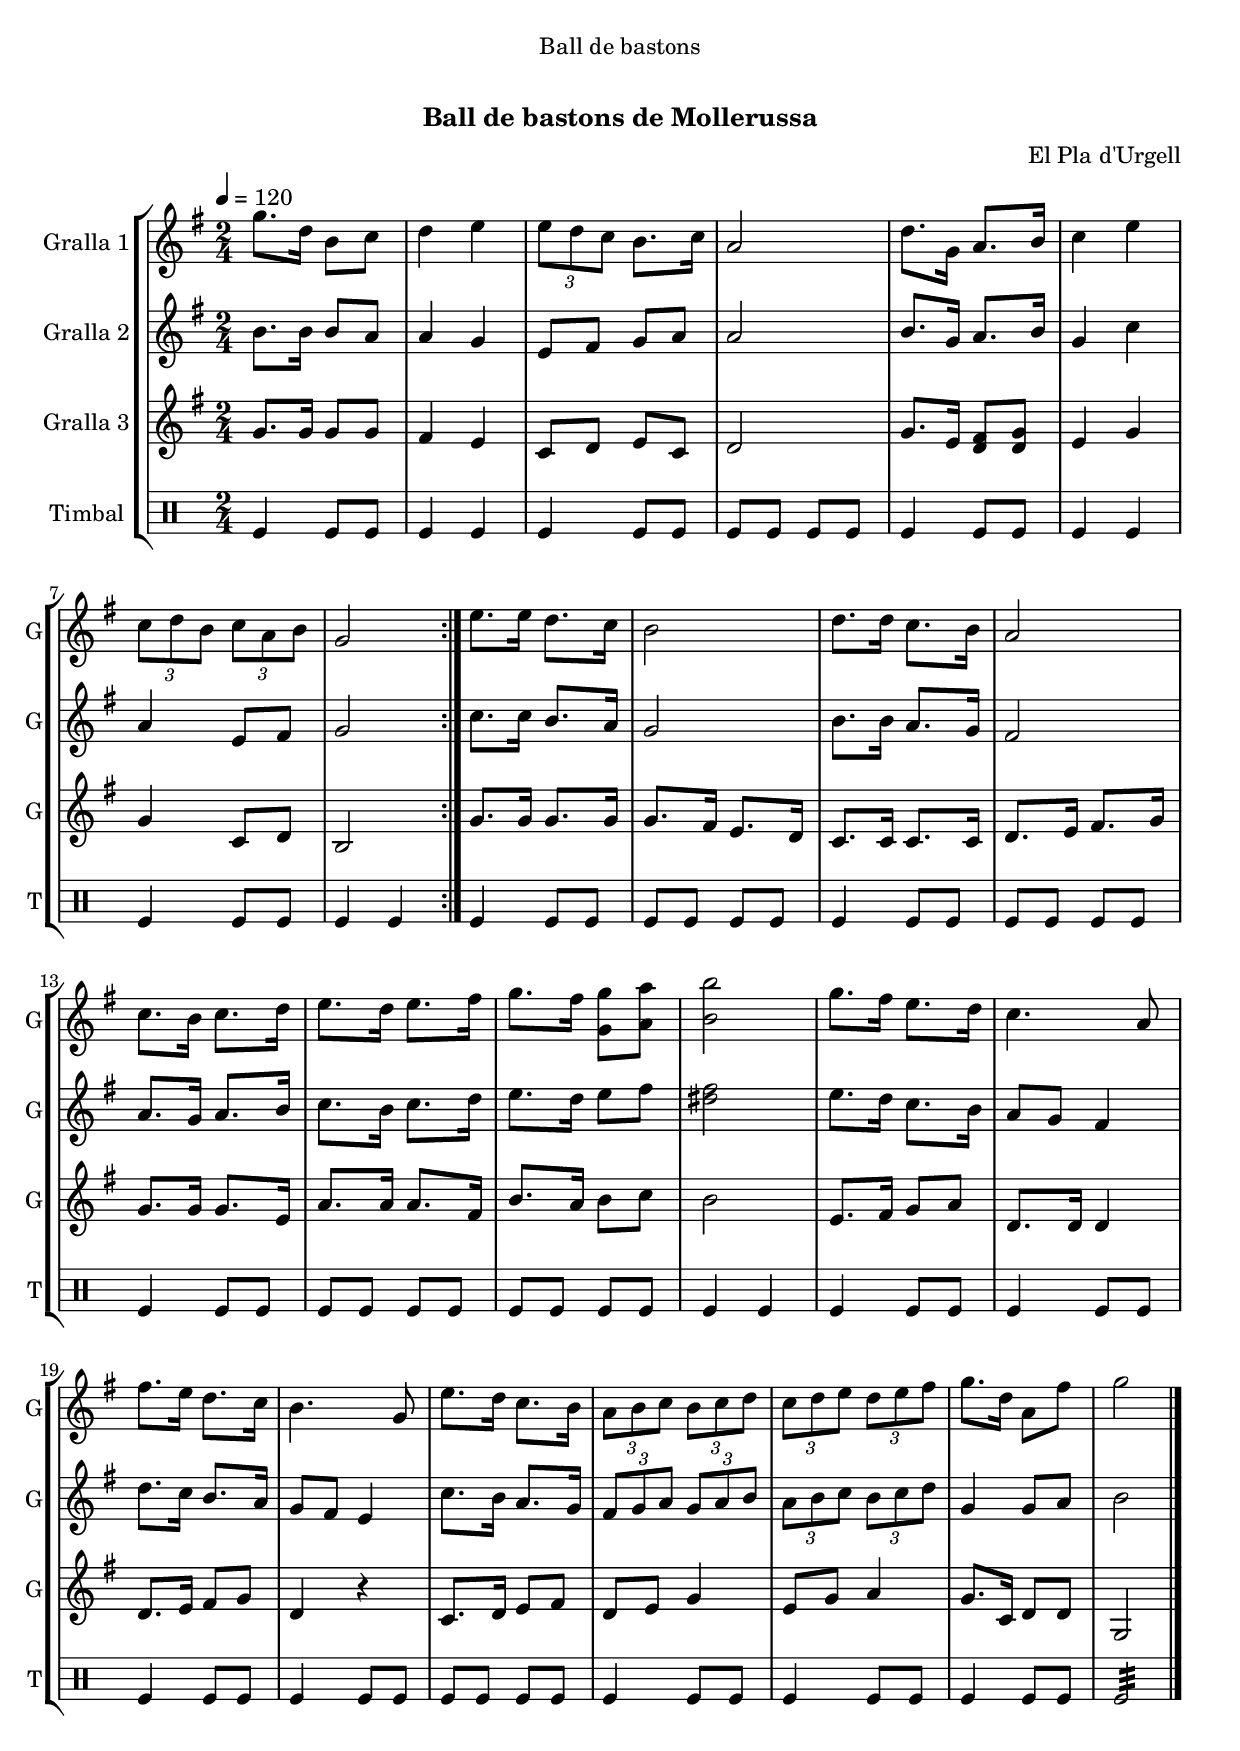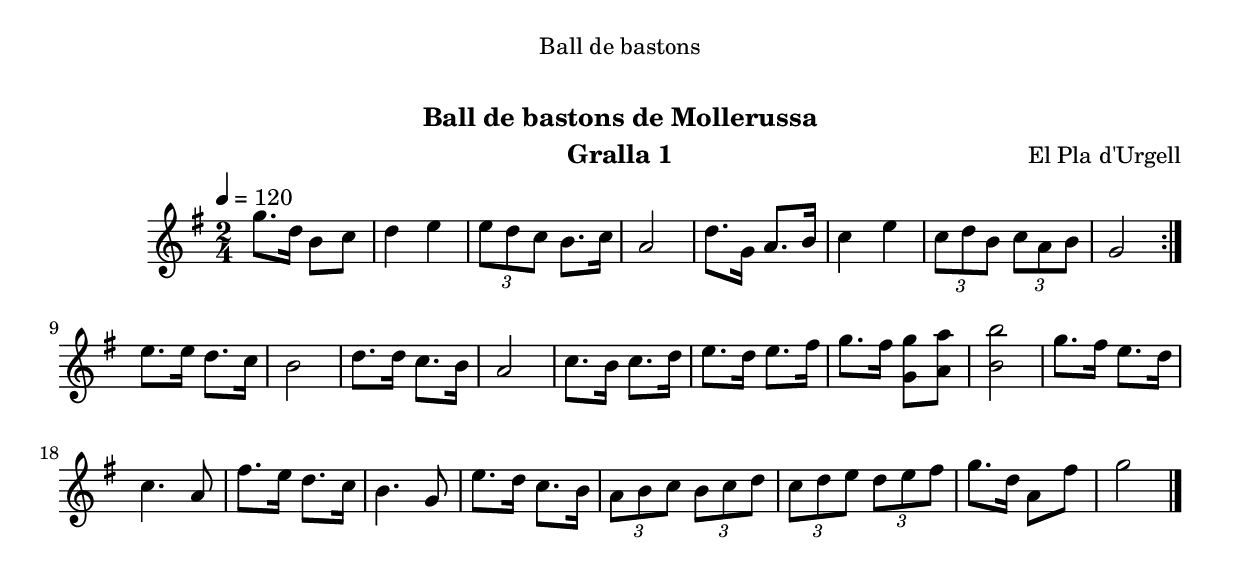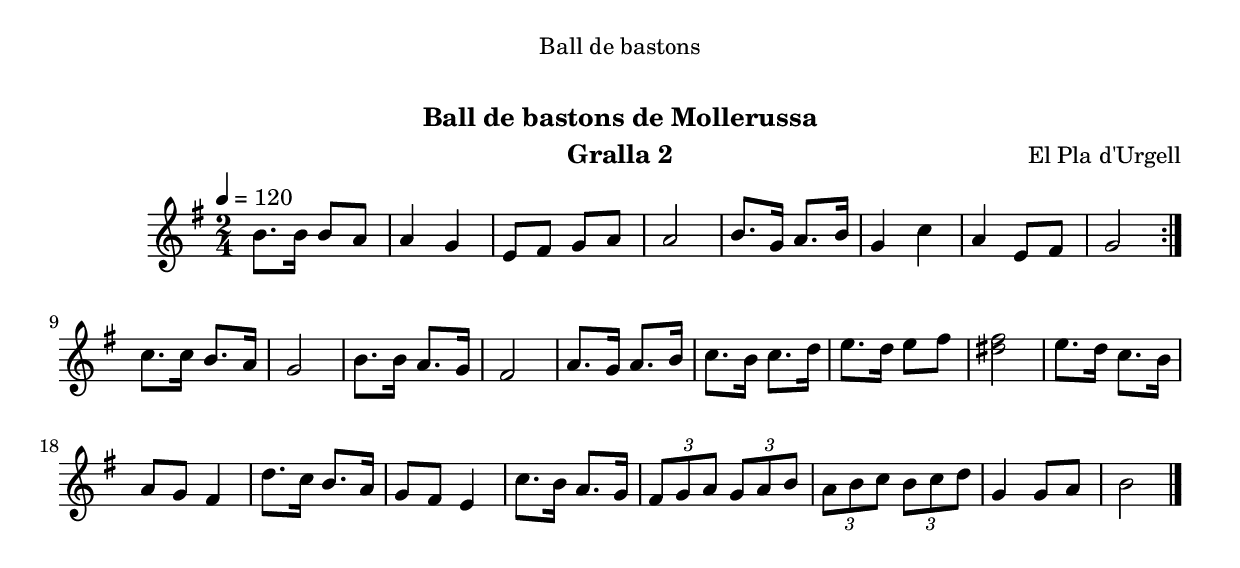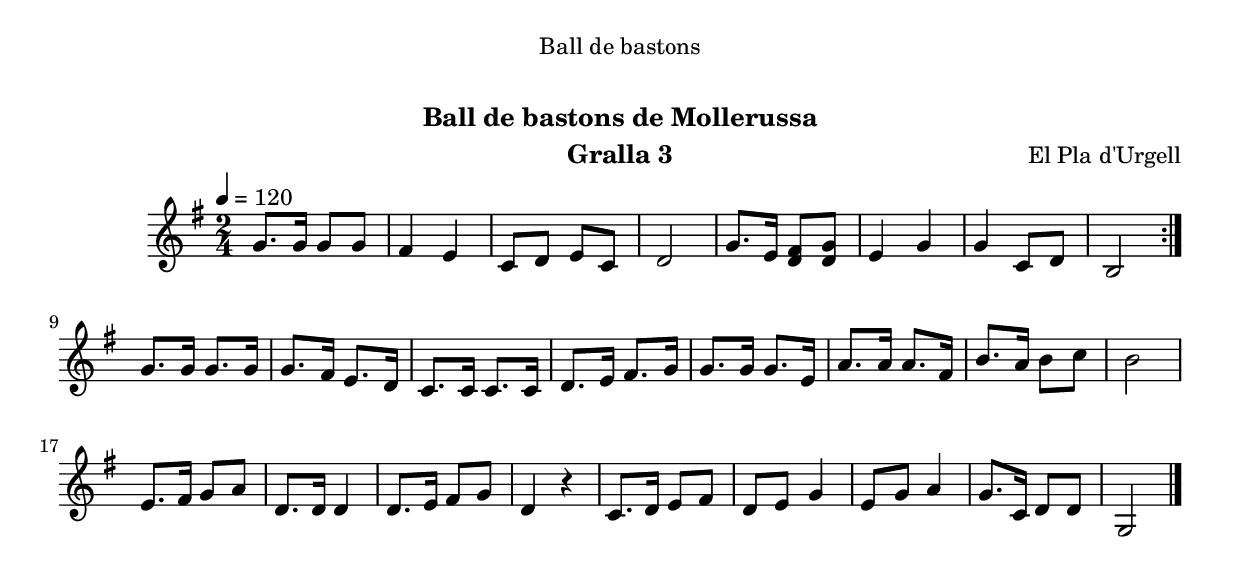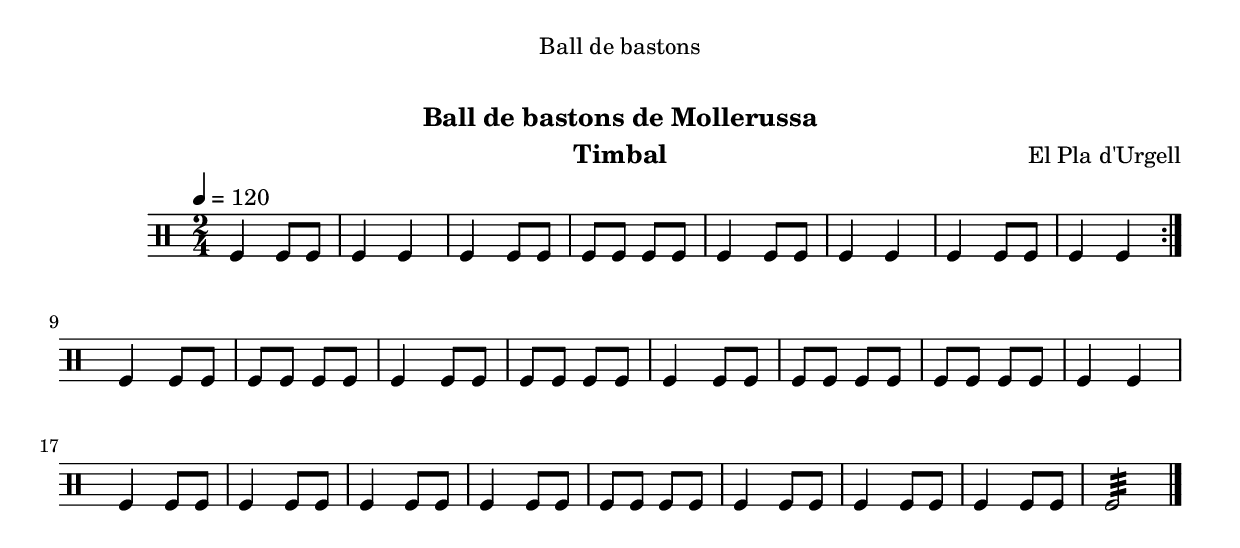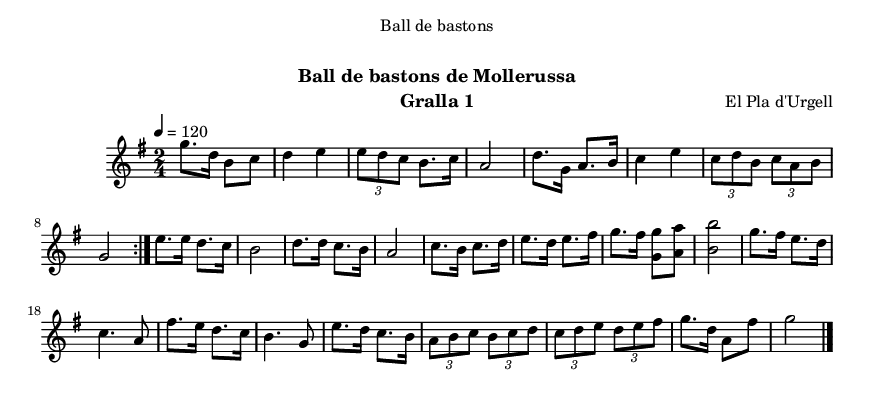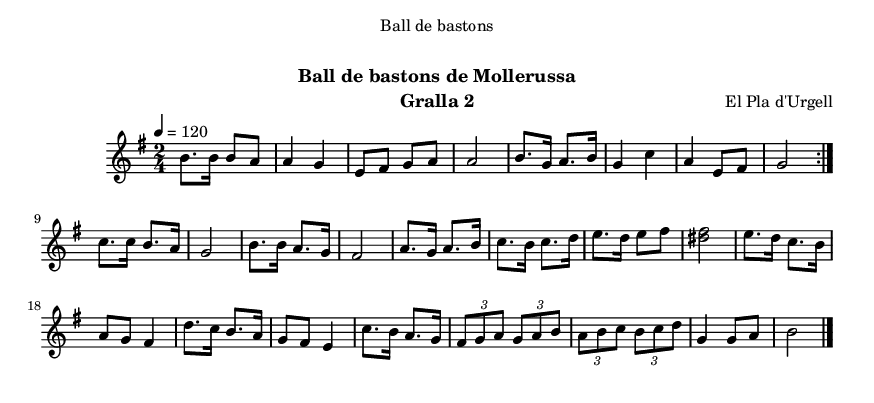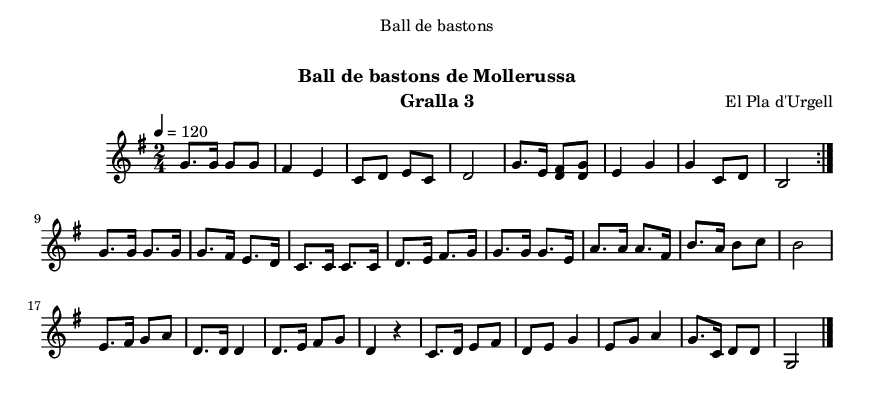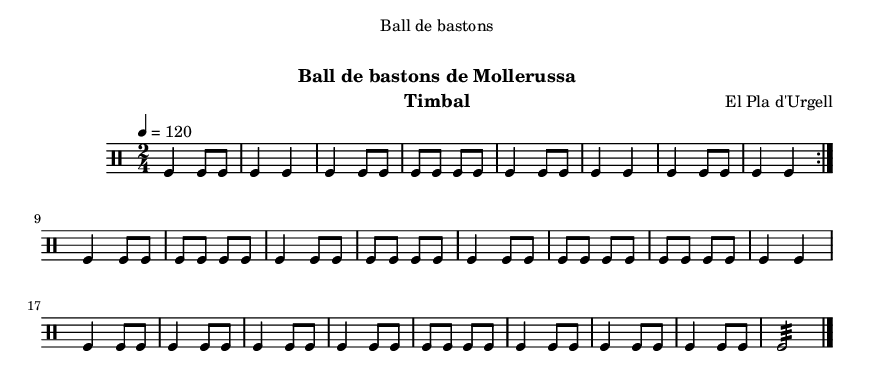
\version "2.16.0"

\header {
  dedication="Ball de bastons"
  title="   "
  subtitle="Ball de bastons de Mollerussa"
  subsubtitle=""
  poet=""
  meter=""
  piece=""
  composer="El Pla d'Urgell"
  arranger=""
  opus=""
  instrument=""
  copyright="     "
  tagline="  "
}

liniaroAa =
\relative g''
{
  \tempo 4=120
  \clef treble
  \key g \major
  \time 2/4
  \repeat volta 2 { g8. d16 b8 c  |
  d4 e  |
  \times 2/3 { e8 d c } b8. c16  |
  a2  |
  %05
  d8. g,16 a8. b16  |
  c4 e  |
  \times 2/3 { c8 d b } \times 2/3 { c a b }  |
  g2  | }
  e'8. e16 d8. c16  |
  %10
  b2  |
  d8. d16 c8. b16  |
  a2  |
  c8. b16 c8. d16  |
  e8. d16 e8. fis16  |
  %15
  g8. fis16 <g, g'>8 <a a'>  |
  <b b'>2  |
  g'8. fis16 e8. d16  |
  c4. a8  |
  fis'8. e16 d8. c16  |
  %20
  b4. g8  |
  e'8. d16 c8. b16  |
  \times 2/3 { a8 b c } \times 2/3 { b c d }  |
  \times 2/3 { c8 d e } \times 2/3 { d e fis }  |
  g8. d16 a8 fis'  |
  %25
  g2  \bar "|."
}

liniaroAb =
\relative b'
{
  \tempo 4=120
  \clef treble
  \key g \major
  \time 2/4
  \repeat volta 2 { b8. b16 b8 a  |
  a4 g  |
  e8 fis g a  |
  a2  |
  %05
  b8. g16 a8. b16  |
  g4 c  |
  a4 e8 fis  |
  g2  | }
  c8. c16 b8. a16  |
  %10
  g2  |
  b8. b16 a8. g16  |
  fis2  |
  a8. g16 a8. b16  |
  c8. b16 c8. d16  |
  %15
  e8. d16 e8 fis  |
  <dis fis>2  |
  e8. d16 c8. b16  |
  a8 g fis4  |
  d'8. c16 b8. a16  |
  %20
  g8 fis e4  |
  c'8. b16 a8. g16  |
  \times 2/3 { fis8 g a } \times 2/3 { g a b }  |
  \times 2/3 { a8 b c } \times 2/3 { b c d }  |
  g,4 g8 a  |
  %25
  b2  \bar "|."
}

liniaroAc =
\relative g'
{
  \tempo 4=120
  \clef treble
  \key g \major
  \time 2/4
  \repeat volta 2 { g8. g16 g8 g  |
  fis4 e  |
  c8 d e c  |
  d2  |
  %05
  g8. e16 <d fis>8 <d g>  |
  e4 g  |
  g4 c,8 d  |
  b2  | }
  g'8. g16 g8. g16  |
  %10
  g8. fis16 e8. d16  |
  c8. c16 c8. c16  |
  d8. e16 fis8. g16  |
  g8. g16 g8. e16  |
  a8. a16 a8. fis16  |
  %15
  b8. a16 b8 c  |
  b2  |
  e,8. fis16 g8 a  |
  d,8. d16 d4  |
  d8. e16 fis8 g  |
  %20
  d4 r  |
  c8. d16 e8 fis  |
  d8 e g4  |
  e8 g a4  |
  g8. c,16 d8 d  |
  %25
  g,2  \bar "|."
}

liniaroAd =
\drummode
{
  \tempo 4=120
  \time 2/4
  \repeat volta 2 { tomfl4 tomfl8 tomfl  |
  tomfl4 tomfl  |
  tomfl4 tomfl8 tomfl  |
  tomfl8 tomfl tomfl tomfl  |
  %05
  tomfl4 tomfl8 tomfl  |
  tomfl4 tomfl  |
  tomfl4 tomfl8 tomfl  |
  tomfl4 tomfl  | }
  tomfl4 tomfl8 tomfl  |
  %10
  tomfl8 tomfl tomfl tomfl  |
  tomfl4 tomfl8 tomfl  |
  tomfl8 tomfl tomfl tomfl  |
  tomfl4 tomfl8 tomfl  |
  tomfl8 tomfl tomfl tomfl  |
  %15
  tomfl8 tomfl tomfl tomfl  |
  tomfl4 tomfl  |
  tomfl4 tomfl8 tomfl  |
  tomfl4 tomfl8 tomfl  |
  tomfl4 tomfl8 tomfl  |
  %20
  tomfl4 tomfl8 tomfl  |
  tomfl8 tomfl tomfl tomfl  |
  tomfl4 tomfl8 tomfl  |
  tomfl4 tomfl8 tomfl  |
  tomfl4 tomfl8 tomfl  |
  %25
  tomfl2:32  \bar "|."
}

\book {

\paper {
  print-page-number = false
}

\bookpart {
  \score {
    \new StaffGroup {
      \override Score.RehearsalMark #'self-alignment-X = #LEFT
      <<
        \new Staff \with {instrumentName = #"Gralla 1" shortInstrumentName = #"G"} \liniaroAa
        \new Staff \with {instrumentName = #"Gralla 2" shortInstrumentName = #"G"} \liniaroAb
        \new Staff \with {instrumentName = #"Gralla 3" shortInstrumentName = #"G"} \liniaroAc
        \new DrumStaff \with {instrumentName = #"Timbal" shortInstrumentName = #"T"} \liniaroAd
      >>
    }
    \layout {}
  }\score { \unfoldRepeats
    \new StaffGroup {
      \override Score.RehearsalMark #'self-alignment-X = #LEFT
      <<
        \new Staff \with {instrumentName = #"Gralla 1" shortInstrumentName = #"G"} \liniaroAa
        \new Staff \with {instrumentName = #"Gralla 2" shortInstrumentName = #"G"} \liniaroAb
        \new Staff \with {instrumentName = #"Gralla 3" shortInstrumentName = #"G"} \liniaroAc
        \new DrumStaff \with {instrumentName = #"Timbal" shortInstrumentName = #"T"} \liniaroAd
      >>
    }
    \midi {}
  }
}

\bookpart {
  \header {instrument="Gralla 1"}
  \score {
    \new StaffGroup {
      \override Score.RehearsalMark #'self-alignment-X = #LEFT
      <<
        \new Staff \liniaroAa
      >>
    }
    \layout {}
  }\score { \unfoldRepeats
    \new StaffGroup {
      \override Score.RehearsalMark #'self-alignment-X = #LEFT
      <<
        \new Staff \liniaroAa
      >>
    }
    \midi {}
  }
}

\bookpart {
  \header {instrument="Gralla 2"}
  \score {
    \new StaffGroup {
      \override Score.RehearsalMark #'self-alignment-X = #LEFT
      <<
        \new Staff \liniaroAb
      >>
    }
    \layout {}
  }\score { \unfoldRepeats
    \new StaffGroup {
      \override Score.RehearsalMark #'self-alignment-X = #LEFT
      <<
        \new Staff \liniaroAb
      >>
    }
    \midi {}
  }
}

\bookpart {
  \header {instrument="Gralla 3"}
  \score {
    \new StaffGroup {
      \override Score.RehearsalMark #'self-alignment-X = #LEFT
      <<
        \new Staff \liniaroAc
      >>
    }
    \layout {}
  }\score { \unfoldRepeats
    \new StaffGroup {
      \override Score.RehearsalMark #'self-alignment-X = #LEFT
      <<
        \new Staff \liniaroAc
      >>
    }
    \midi {}
  }
}

\bookpart {
  \header {instrument="Timbal"}
  \score {
    \new StaffGroup {
      \override Score.RehearsalMark #'self-alignment-X = #LEFT
      <<
        \new DrumStaff \liniaroAd
      >>
    }
    \layout {}
  }\score { \unfoldRepeats
    \new StaffGroup {
      \override Score.RehearsalMark #'self-alignment-X = #LEFT
      <<
        \new DrumStaff \liniaroAd
      >>
    }
    \midi {}
  }
}

}

\book {

\paper {
  print-page-number = false
  #(set-paper-size "a6landscape")
  #(layout-set-staff-size 14)
}

\bookpart {
  \header {instrument="Gralla 1"}
  \score {
    \new StaffGroup {
      \override Score.RehearsalMark #'self-alignment-X = #LEFT
      <<
        \new Staff \liniaroAa
      >>
    }
    \layout {}
  }
}

\bookpart {
  \header {instrument="Gralla 2"}
  \score {
    \new StaffGroup {
      \override Score.RehearsalMark #'self-alignment-X = #LEFT
      <<
        \new Staff \liniaroAb
      >>
    }
    \layout {}
  }
}

\bookpart {
  \header {instrument="Gralla 3"}
  \score {
    \new StaffGroup {
      \override Score.RehearsalMark #'self-alignment-X = #LEFT
      <<
        \new Staff \liniaroAc
      >>
    }
    \layout {}
  }
}

\bookpart {
  \header {instrument="Timbal"}
  \score {
    \new StaffGroup {
      \override Score.RehearsalMark #'self-alignment-X = #LEFT
      <<
        \new DrumStaff \liniaroAd
      >>
    }
    \layout {}
  }
}

}

